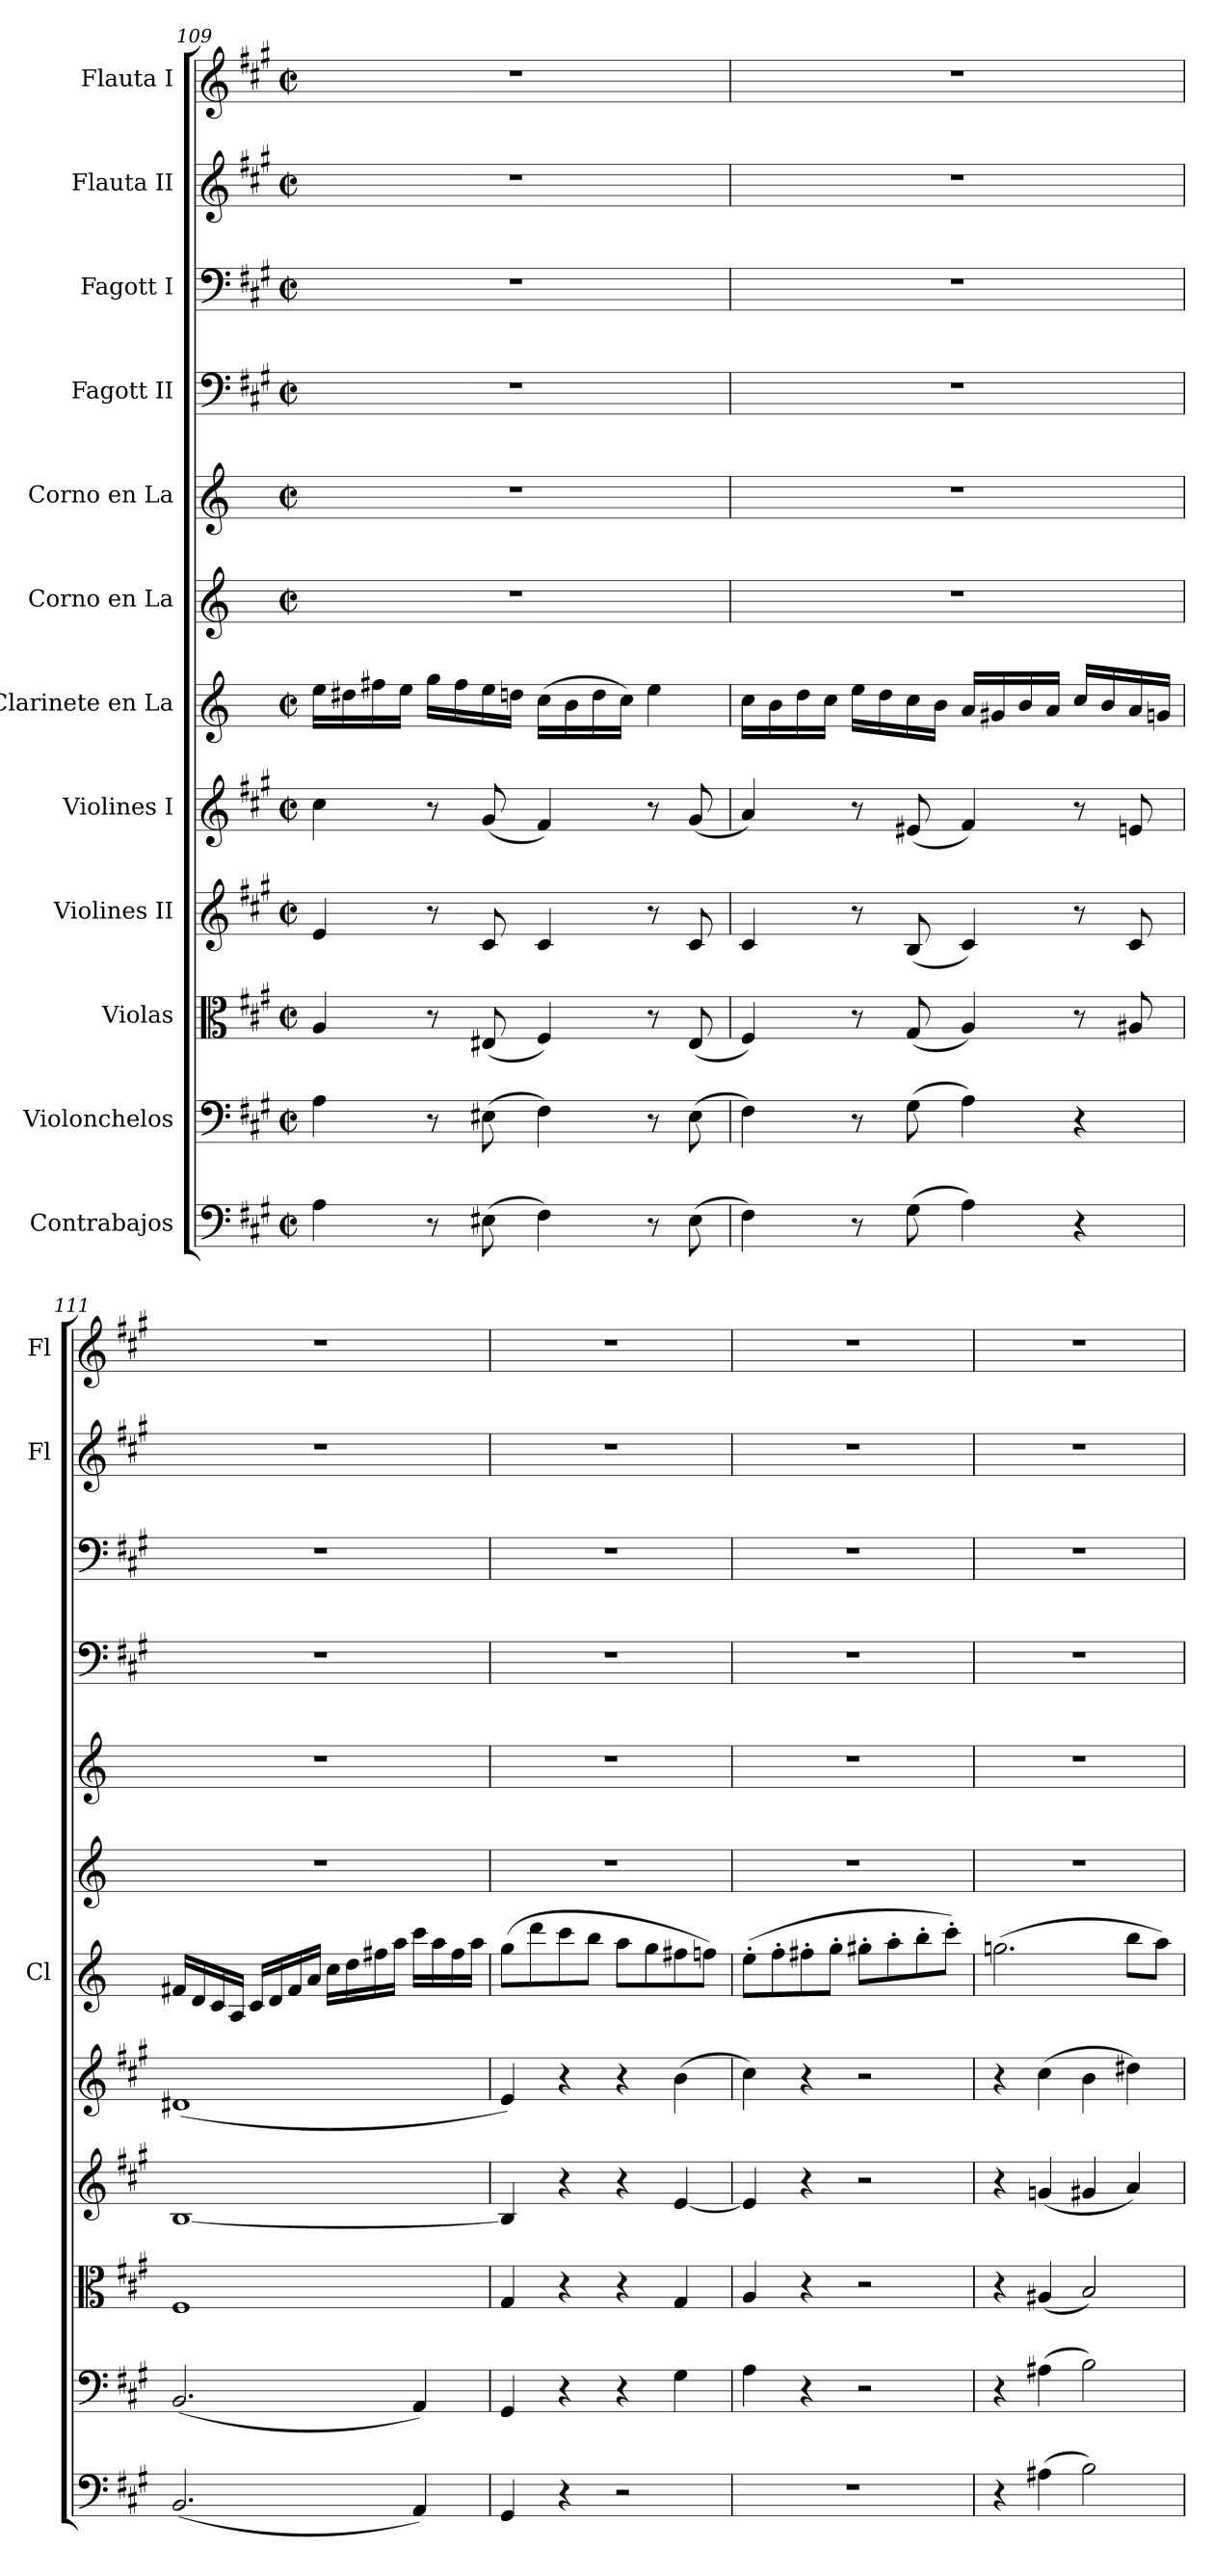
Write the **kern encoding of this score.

**kern	**kern	**kern	**kern	**kern	**kern	**kern	**kern	**kern	**kern	**kern	**kern
*part12	*part11	*part10	*part9	*part8	*part7	*part6	*part5	*part4	*part3	*part2	*part1
*staff12	*staff11	*staff10	*staff9	*staff8	*staff7	*staff6	*staff5	*staff4	*staff3	*staff2	*staff1
*I"Contrabajos	*I"Violonchelos	*I"Violas	*I"Violines II	*I"Violines I	*I"Clarinete en La	*I"Corno en La	*I"Corno en La	*I"Fagott II	*I"Fagott I	*I"Flauta II	*I"Flauta I
*	*	*	*	*	*I'Cl	*	*	*	*	*I'Fl	*I'Fl
*clefF4	*clefF4	*clefC3	*clefG2	*clefG2	*clefG2	*clefG2	*clefG2	*clefF4	*clefF4	*clefG2	*clefG2
*ITrd7c12	*	*	*	*	*ITrd2c3	*ITrd2c3	*ITrd2c3	*	*	*	*
*k[f#c#g#]	*k[f#c#g#]	*k[f#c#g#]	*k[f#c#g#]	*k[f#c#g#]	*k[f#c#g#]	*k[f#c#g#]	*k[f#c#g#]	*k[f#c#g#]	*k[f#c#g#]	*k[f#c#g#]	*k[f#c#g#]
*M2/2	*M2/2	*M2/2	*M2/2	*M2/2	*M2/2	*M2/2	*M2/2	*M2/2	*M2/2	*M2/2	*M2/2
*met(c|)	*met(c|)	*met(c|)	*met(c|)	*met(c|)	*met(c|)	*met(c|)	*met(c|)	*met(c|)	*met(c|)	*met(c|)	*met(c|)
=109	=109	=109	=109	=109	=109	=109	=109	=109	=109	=109	=109
4AA\	4A\	4A/	4e/	4cc#\	16cc#\LL	1r	1r	1r	1r	1r	1r
.	.	.	.	.	16b#X\	.	.	.	.	.	.
.	.	.	.	.	16dd#X\	.	.	.	.	.	.
.	.	.	.	.	16cc#\JJ	.	.	.	.	.	.
8r	8r	8r	8r	8r	16ee\LL	.	.	.	.	.	.
.	.	.	.	.	16dd#\	.	.	.	.	.	.
(>8EE#X\	(>8E#X\	(<8E#X/	8c#/	(<8g#/	16cc#\	.	.	.	.	.	.
.	.	.	.	.	16bn\JJ	.	.	.	.	.	.
4FF#\)	4F#\)	4F#/)	4c#/	4f#/)	(>16a\LL	.	.	.	.	.	.
.	.	.	.	.	16g#\	.	.	.	.	.	.
.	.	.	.	.	16b\	.	.	.	.	.	.
.	.	.	.	.	16a\JJ)	.	.	.	.	.	.
8r	8r	8r	8r	8r	4cc#\	.	.	.	.	.	.
(>8EE#\	(>8E#\	(<8E#/	8c#/	(<8g#/	.	.	.	.	.	.	.
=110	=110	=110	=110	=110	=110	=110	=110	=110	=110	=110	=110
4FF#\)	4F#\)	4F#/)	4c#/	4a/)	16a\LL	1r	1r	1r	1r	1r	1r
.	.	.	.	.	16g#\	.	.	.	.	.	.
.	.	.	.	.	16b\	.	.	.	.	.	.
.	.	.	.	.	16a\JJ	.	.	.	.	.	.
8r	8r	8r	8r	8r	16cc#\LL	.	.	.	.	.	.
.	.	.	.	.	16b\	.	.	.	.	.	.
(>8GG#\	(>8G#\	(<8G#/	(<8B/	(<8e#X/	16a\	.	.	.	.	.	.
.	.	.	.	.	16g#\JJ	.	.	.	.	.	.
4AA\)	4A\)	4A/)	4c#/)	4f#/)	16f#/LL	.	.	.	.	.	.
.	.	.	.	.	16e#X/	.	.	.	.	.	.
.	.	.	.	.	16g#/	.	.	.	.	.	.
.	.	.	.	.	16f#/JJ	.	.	.	.	.	.
4r	4r	8r	8r	8r	16a/LL	.	.	.	.	.	.
.	.	.	.	.	16g#/	.	.	.	.	.	.
.	.	8A#X/	8c#/	8en/	16f#/	.	.	.	.	.	.
.	.	.	.	.	16en/JJ	.	.	.	.	.	.
!!LO:LB:g=z
=111	=111	=111	=111	=111	=111	=111	=111	=111	=111	=111	=111
(<2.BBB/	(<2.BB/	1F#	[1B	(<1d#X	16d#X/LL	1r	1r	1r	1r	1r	1r
.	.	.	.	.	16B/	.	.	.	.	.	.
.	.	.	.	.	16A/	.	.	.	.	.	.
.	.	.	.	.	16F#/JJ	.	.	.	.	.	.
.	.	.	.	.	16A/LL	.	.	.	.	.	.
.	.	.	.	.	16B/	.	.	.	.	.	.
.	.	.	.	.	16d#/	.	.	.	.	.	.
.	.	.	.	.	16f#/JJ	.	.	.	.	.	.
.	.	.	.	.	16a\LL	.	.	.	.	.	.
.	.	.	.	.	16b\	.	.	.	.	.	.
.	.	.	.	.	16dd#X\	.	.	.	.	.	.
.	.	.	.	.	16ff#\JJ	.	.	.	.	.	.
4AAA/)	4AA/)	.	.	.	16aa\LL	.	.	.	.	.	.
.	.	.	.	.	16ff#\	.	.	.	.	.	.
.	.	.	.	.	16dd#\	.	.	.	.	.	.
.	.	.	.	.	16ff#\JJ	.	.	.	.	.	.
=112	=112	=112	=112	=112	=112	=112	=112	=112	=112	=112	=112
4GGG#/	4GG#/	4G#/	4B/]	4e/)	(>8ee\L	1r	1r	1r	1r	1r	1r
.	.	.	.	.	8bb\	.	.	.	.	.	.
4r	4r	4r	4r	4r	8aa\	.	.	.	.	.	.
.	.	.	.	.	8gg#\J	.	.	.	.	.	.
2r	4r	4r	4r	4r	8ff#\L	.	.	.	.	.	.
.	.	.	.	.	8ee\	.	.	.	.	.	.
.	4G#\	4G#/	[4e/	(>4b\	8dd#X\	.	.	.	.	.	.
.	.	.	.	.	8ddn\J)	.	.	.	.	.	.
=113	=113	=113	=113	=113	=113	=113	=113	=113	=113	=113	=113
1r	4A\	4A/	4e/]	4cc#\)	(>8cc#'\L	1r	1r	1r	1r	1r	1r
.	.	.	.	.	8dd'\	.	.	.	.	.	.
.	4r	4r	4r	4r	8dd#X'\	.	.	.	.	.	.
.	.	.	.	.	8ee'\J	.	.	.	.	.	.
.	2r	2r	2r	2r	8ee#X'\L	.	.	.	.	.	.
.	.	.	.	.	8ff#'\	.	.	.	.	.	.
.	.	.	.	.	8gg#'\	.	.	.	.	.	.
.	.	.	.	.	8aa'\J)	.	.	.	.	.	.
=114	=114	=114	=114	=114	=114	=114	=114	=114	=114	=114	=114
4r	4r	4r	4r	4r	(>2.een\	1r	1r	1r	1r	1r	1r
(>4AA#X\	(>4A#X\	(<4A#X/	(<4gn/	(>4cc#\	.	.	.	.	.	.	.
2BB\)	2B\)	2B/)	4g#X/	4b\	.	.	.	.	.	.	.
.	.	.	4a/)	4dd#X\)	8gg#\L	.	.	.	.	.	.
.	.	.	.	.	8ff#\J)	.	.	.	.	.	.
=	=	=	=	=	=	=	=	=	=	=	=
*-	*-	*-	*-	*-	*-	*-	*-	*-	*-	*-	*-
